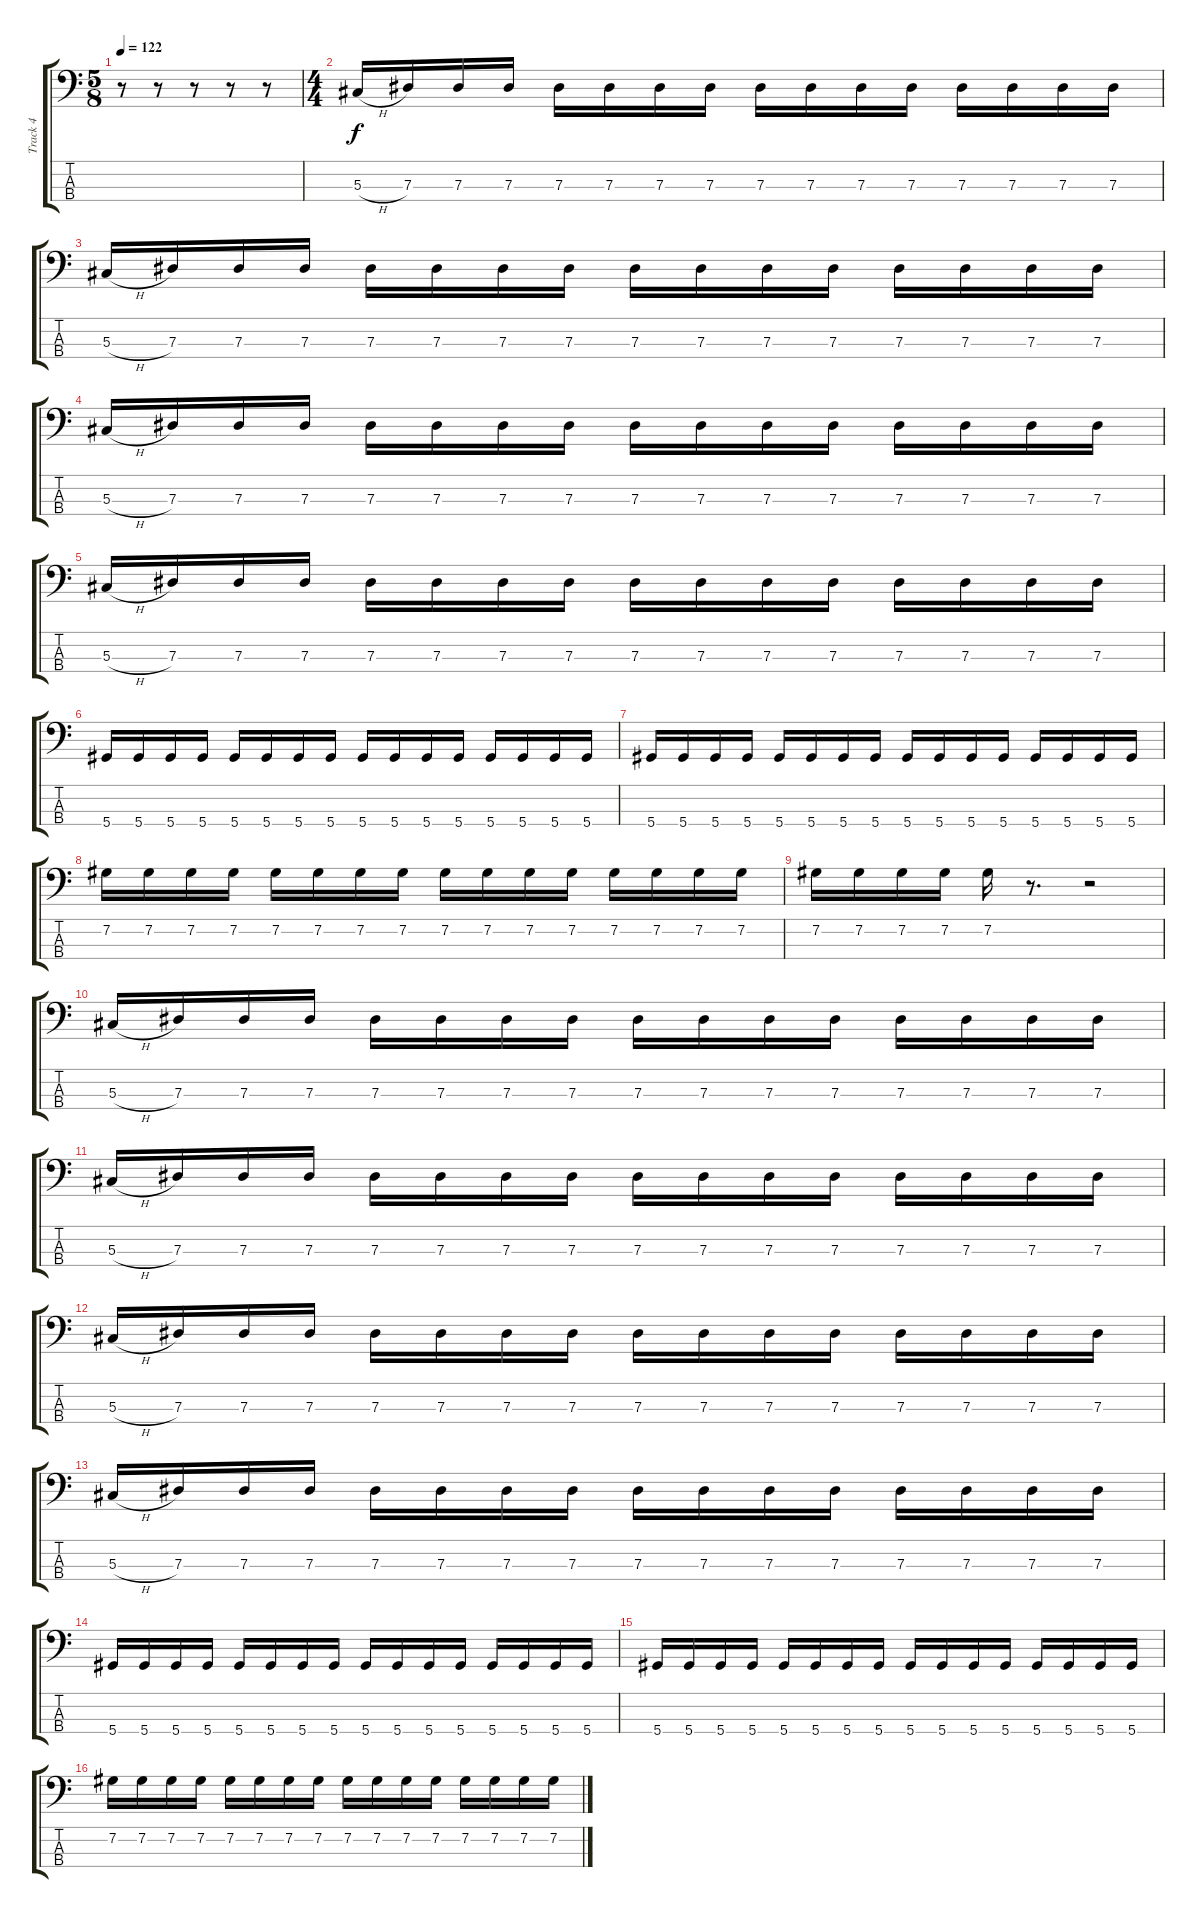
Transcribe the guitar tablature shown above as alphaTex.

\track ("Track 4" "Track 4") {instrument electricbasspick}
\staff {score tabs}
\tuning (Gb2 Db2 Ab1 Eb1) {hide}
\ts (5 8)
\tempo 122
\clef f4
\ks c
r.8{dy f instrument electricbasspick} r.8 r.8 r.8 r.8 |
\ts (4 4)
5.3{h}.16 7.3.16 7.3.16 7.3.16 7.3.16 7.3.16 7.3.16 7.3.16 7.3.16 7.3.16 7.3.16 7.3.16 7.3.16 7.3.16 7.3.16 7.3.16 |
5.3{h}.16 7.3.16 7.3.16 7.3.16 7.3.16 7.3.16 7.3.16 7.3.16 7.3.16 7.3.16 7.3.16 7.3.16 7.3.16 7.3.16 7.3.16 7.3.16 |
5.3{h}.16 7.3.16 7.3.16 7.3.16 7.3.16 7.3.16 7.3.16 7.3.16 7.3.16 7.3.16 7.3.16 7.3.16 7.3.16 7.3.16 7.3.16 7.3.16 |
5.3{h}.16 7.3.16 7.3.16 7.3.16 7.3.16 7.3.16 7.3.16 7.3.16 7.3.16 7.3.16 7.3.16 7.3.16 7.3.16 7.3.16 7.3.16 7.3.16 |
5.4.16 5.4.16 5.4.16 5.4.16 5.4.16 5.4.16 5.4.16 5.4.16 5.4.16 5.4.16 5.4.16 5.4.16 5.4.16 5.4.16 5.4.16 5.4.16 |
5.4.16 5.4.16 5.4.16 5.4.16 5.4.16 5.4.16 5.4.16 5.4.16 5.4.16 5.4.16 5.4.16 5.4.16 5.4.16 5.4.16 5.4.16 5.4.16 |
7.2.16 7.2.16 7.2.16 7.2.16 7.2.16 7.2.16 7.2.16 7.2.16 7.2.16 7.2.16 7.2.16 7.2.16 7.2.16 7.2.16 7.2.16 7.2.16 |
7.2.16 7.2.16 7.2.16 7.2.16 7.2.16 r.8{d} r.2 |
5.3{h}.16 7.3.16 7.3.16 7.3.16 7.3.16 7.3.16 7.3.16 7.3.16 7.3.16 7.3.16 7.3.16 7.3.16 7.3.16 7.3.16 7.3.16 7.3.16 |
5.3{h}.16 7.3.16 7.3.16 7.3.16 7.3.16 7.3.16 7.3.16 7.3.16 7.3.16 7.3.16 7.3.16 7.3.16 7.3.16 7.3.16 7.3.16 7.3.16 |
5.3{h}.16 7.3.16 7.3.16 7.3.16 7.3.16 7.3.16 7.3.16 7.3.16 7.3.16 7.3.16 7.3.16 7.3.16 7.3.16 7.3.16 7.3.16 7.3.16 |
5.3{h}.16 7.3.16 7.3.16 7.3.16 7.3.16 7.3.16 7.3.16 7.3.16 7.3.16 7.3.16 7.3.16 7.3.16 7.3.16 7.3.16 7.3.16 7.3.16 |
5.4.16 5.4.16 5.4.16 5.4.16 5.4.16 5.4.16 5.4.16 5.4.16 5.4.16 5.4.16 5.4.16 5.4.16 5.4.16 5.4.16 5.4.16 5.4.16 |
5.4.16 5.4.16 5.4.16 5.4.16 5.4.16 5.4.16 5.4.16 5.4.16 5.4.16 5.4.16 5.4.16 5.4.16 5.4.16 5.4.16 5.4.16 5.4.16 |
7.2.16 7.2.16 7.2.16 7.2.16 7.2.16 7.2.16 7.2.16 7.2.16 7.2.16 7.2.16 7.2.16 7.2.16 7.2.16 7.2.16 7.2.16 7.2.16
